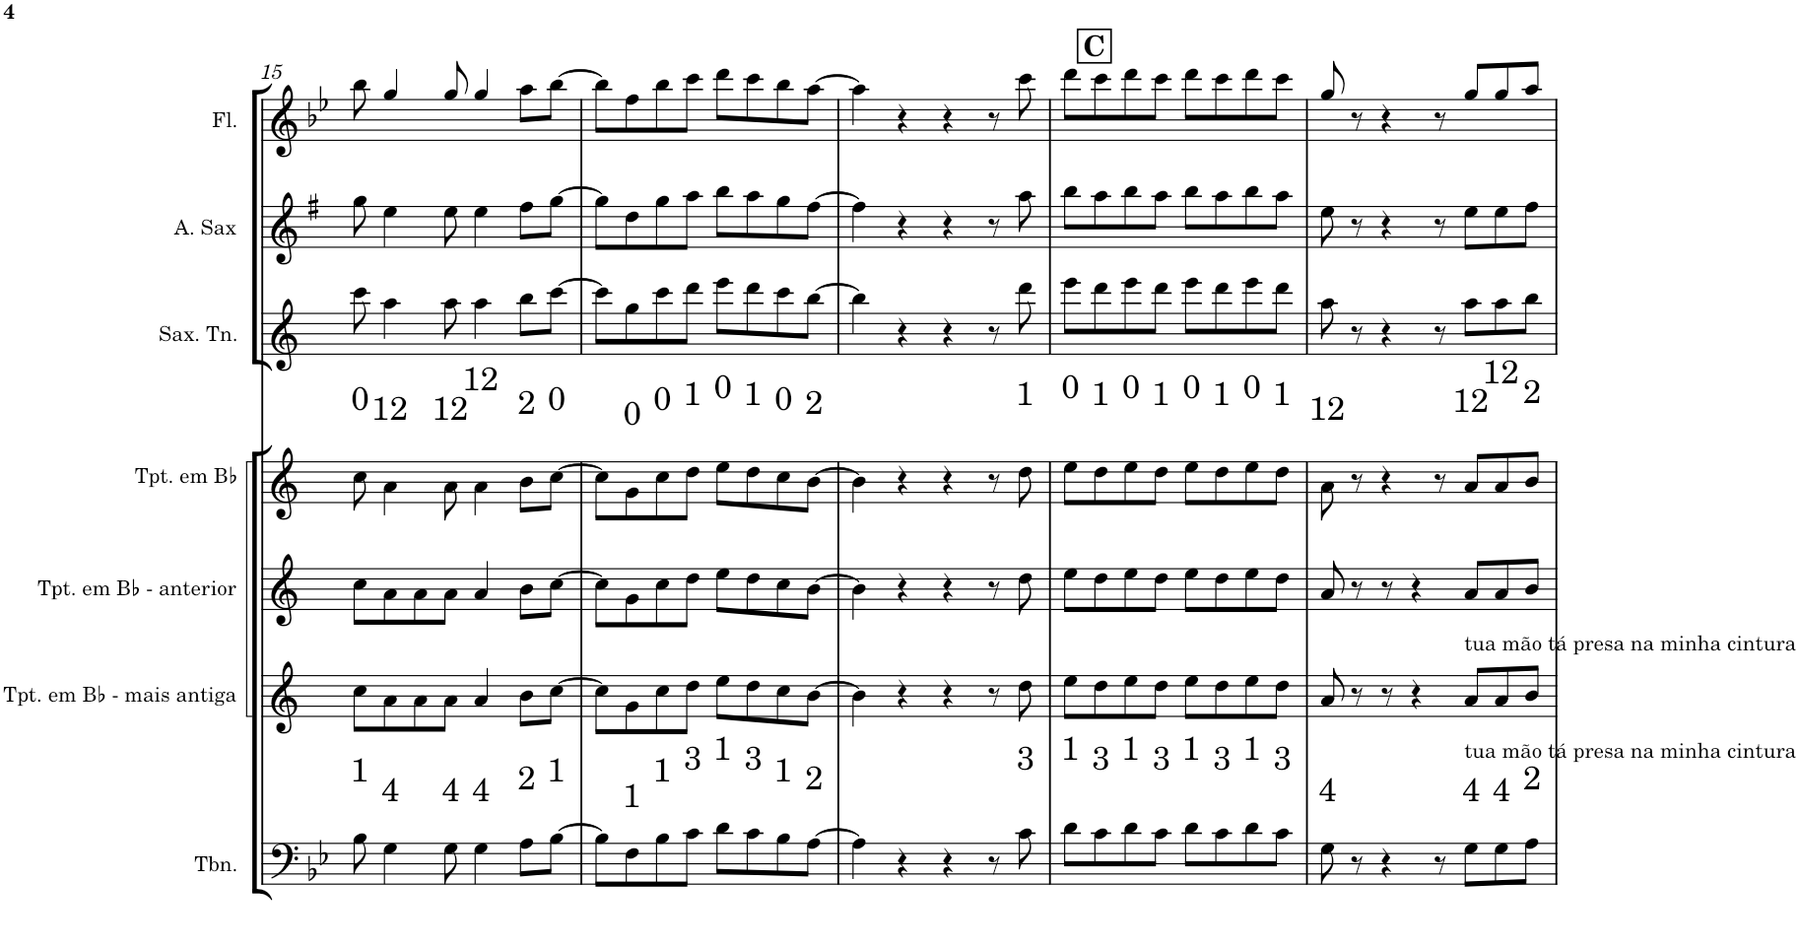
**kern	**kern	**kern	**kern	**kern	**kern	**kern
*part7	*part6	*part5	*part4	*part3	*part2	*part1
*staff7	*staff6	*staff5	*staff4	*staff3	*staff2	*staff1
*I"Trombone	*I"Trompete em Bb - mais antiga	*I"Trompete em Bb anterior	*I"Trompete em Bb	*I"Saxofone Tenor	*I"Alto Saxophone	*I"Flauta Transversal
*I'Tbn.	*I'Tpt. em Bb - mais antiga	*I'Tpt. em Bb - anterior	*I'Tpt. em Bb	*I'Sax. Tn.	*I'A. Sax	*I'Fl.
!!LO:PB:g=z
*clefF4	*clefG2	*clefG2	*clefG2	*clefG2	*clefG2	*clefG2
*	*Trd1c2	*Trd1c2	*Trd1c2	*Trd8c14	*Trd5c9	*
*k[b-e-]	*k[]	*k[]	*k[]	*k[]	*k[f#]	*k[b-e-]
*M4/4	*M4/4	*M4/4	*M4/4	*M4/4	*M4/4	*M4/4
=15	=15	=15	=15	=15	=15	=15
8B-\	8cc\L	8cc\L	8cc\	8ccc\	8gg\	8bb-\
4G\	8a\	8a\	4a\	4aa\	4ee\	4gg/
.	8a\	8a\	.	.	.	.
8G\	8a\J	8a\J	8a\	8aa\	8ee\	8gg/
4G\	4a/	4a/	4a\	4aa\	4ee\	4gg/
8A\L	8b\L	8b\L	8b\L	8bb\L	8ff#\L	8aa\L
[8B-\J	[8cc\J	[8cc\J	[8cc\J	[8ccc\J	[8gg\J	[8bb-\J
=16	=16	=16	=16	=16	=16	=16
8B-\L]	8cc\L]	8cc\L]	8cc\L]	8ccc\L]	8gg\L]	8bb-\L]
8F\	8g\	8g\	8g\	8gg\	8dd\	8ff\
8B-\	8cc\	8cc\	8cc\	8ccc\	8gg\	8bb-\
8c\J	8dd\J	8dd\J	8dd\J	8ddd\J	8aa\J	8ccc\J
8d\L	8ee\L	8ee\L	8ee\L	8eee\L	8bb\L	8ddd\L
8c\	8dd\	8dd\	8dd\	8ddd\	8aa\	8ccc\
8B-\	8cc\	8cc\	8cc\	8ccc\	8gg\	8bb-\
[8A\J	[8b\J	[8b\J	[8b\J	[8bb\J	[8ff#\J	[8aa\J
=17	=17	=17	=17	=17	=17	=17
4A\]	4b\]	4b\]	4b\]	4bb\]	4ff#\]	4aa\]
4r	4r	4r	4r	4r	4r	4r
4r	4r	4r	4r	4r	4r	4r
8r	8r	8r	8r	8r	8r	8r
8c\	8dd\	8dd\	8dd\	8ddd\	8aa\	8ccc\
!!LO:REH:place=s1:a:B:cj:fs=14:t=C:qo=0.5
=18	=18	=18	=18	=18	=18	=18
8d\L	8ee\L	8ee\L	8ee\L	8eee\L	8bb\L	8ddd\L
8c\	8dd\	8dd\	8dd\	8ddd\	8aa\	8ccc\
8d\	8ee\	8ee\	8ee\	8eee\	8bb\	8ddd\
8c\J	8dd\J	8dd\J	8dd\J	8ddd\J	8aa\J	8ccc\J
8d\L	8ee\L	8ee\L	8ee\L	8eee\L	8bb\L	8ddd\L
8c\	8dd\	8dd\	8dd\	8ddd\	8aa\	8ccc\
8d\	8ee\	8ee\	8ee\	8eee\	8bb\	8ddd\
8c\J	8dd\J	8dd\J	8dd\J	8ddd\J	8aa\J	8ccc\J
=19	=19	=19	=19	=19	=19	=19
8G\	8a/	8a/	8a\	8aa\	8ee\	8gg/
8r	8r	8r	8r	8r	8r	8r
4r	8r	8r	4r	4r	4r	4r
.	4r	4r	.	.	.	.
8r	.	.	8r	8r	8r	8r
!	!	!LO:TX:b:t=tua mão tá presa na minha cintura	!	!	!	!
!	!LO:TX:b:t=tua mão tá presa na minha cintura	!	!	!	!	!
8G\L	8a/L	8a/L	8a/L	8aa\L	8ee\L	8gg/L
8G\	8a/	8a/	8a/	8aa\	8ee\	8gg/
8A\J	8b/J	8b/J	8b/J	8bb\J	8ff#\J	8aa/J
=	=	=	=	=	=	=
*-	*-	*-	*-	*-	*-	*-
